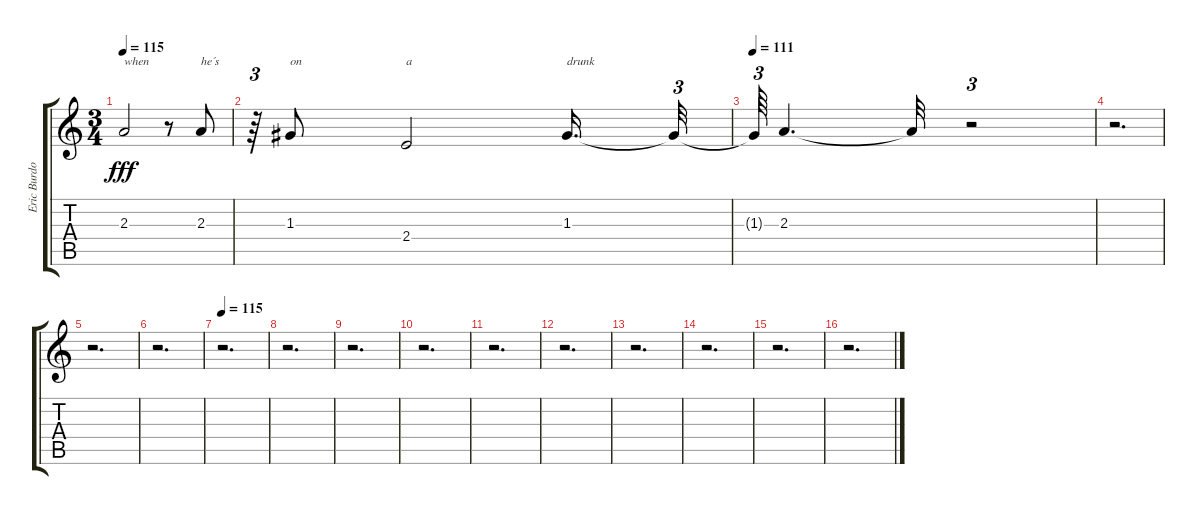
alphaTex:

\track ("Eric Burdon" "Eric Burdo") {instrument electricguitarjazz}
\staff {score tabs}
\tuning (E4 B3 G3 D3 A2 E2) {hide}
\ts (3 4)
\tempo 115
\clef g2
\ks c
2.3.2{txt "when" dy fff} r.8 2.3.8{txt "he´s "} |
r.64{tu (3 2)} 1.3.8{txt "on "} 2.4.2{txt "a"} 1.3.16{d txt "drunk"} 1.3{t}.32{tu (3 2)} |
\tempo 111
1.3{t}.64{tu (3 2)} 2.3.4{d} 2.3{t}.32 r.2{tu (3 2)} |
r.2{d} |
r.2{d} |
r.2{d} |
\tempo 115
r.2{d} |
r.2{d} |
r.2{d} |
r.2{d} |
r.2{d} |
r.2{d} |
r.2{d} |
r.2{d} |
r.2{d} |
r.2{d}
